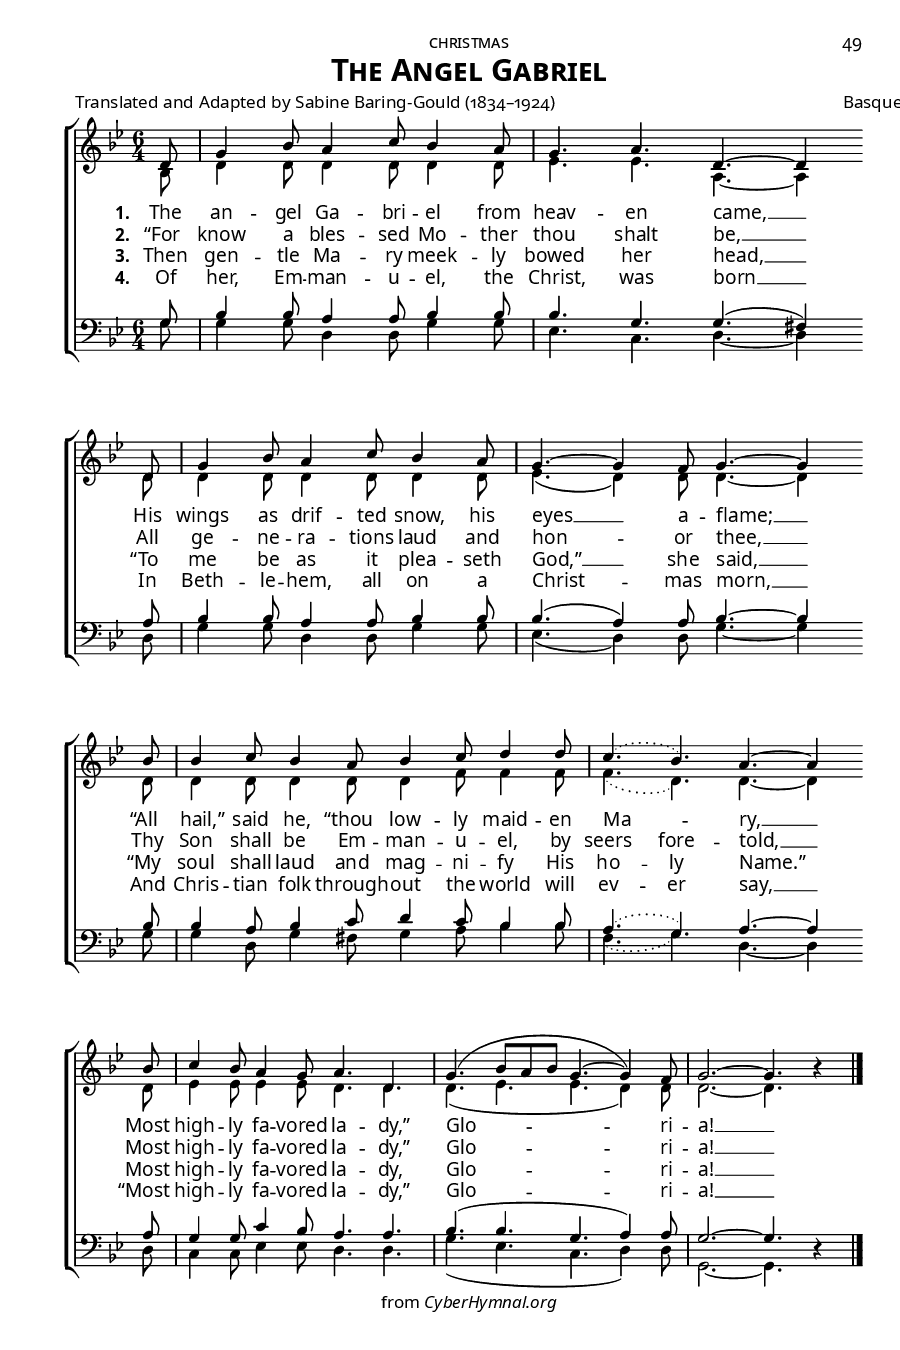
\version "2.14.2"
\include "util.ly"
\header {
  title = \markup{\override #'(font-name . "Garamond Premier Pro Semibold"){ \abs-fontsize #15 \smallCapsOldStyle"The Angel Gabriel"}}
  poet = \markup\oldStyleNum"Translated and Adapted by Sabine Baring-Gould (1834–1924)"
  composer = \markup\oldStyleNum"Basque Carol"
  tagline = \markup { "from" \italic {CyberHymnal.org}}
}
\paper {
  %print-all-headers = ##f
  paper-height = 9\in
  paper-width = 6\in
  indent = 0\in
  %system-system-spacing = #'((basic-distance . 10) (padding . 0))
  %system-system-spacing =
  %  #'((basic-distance . 0)
  %     (minimum-distance . 0)
  %     (padding . -0.35)
  %     (stretchability . 100))
  ragged-last-bottom = ##f
  ragged-bottom = ##f
  two-sided = ##t
  inner-margin = 0.5\in
  outer-margin = 0.25\in
  top-margin = 0.25\in
  bottom-margin = 0.25\in
  first-page-number = #049
  print-first-page-number = ##t
  headerLine = \markup{\override #'(font-name . "Garamond Premier Pro") \smallCapsOldStyle"christmas"}
  oddHeaderMarkup = \markup\fill-line{
     \override #'(font-name . "Garamond Premier Pro")\abs-fontsize #8.5
     \combine 
        \fill-line{"" \on-the-fly #print-page-number-check-first
        \oldStylePageNum""
        }
        \fill-line{\headerLine}
  }
  evenHeaderMarkup = \markup {
     \override #'(font-name . "Garamond Premier Pro")\abs-fontsize #8.5
     \combine
        \on-the-fly #print-page-number-check-first
        \oldStylePageNum""
        \fill-line{\headerLine}
  }
}
#(set-global-staff-size 15) \paper{ #(define fonts (make-pango-font-tree "GoudyOlSt BT" "Garamond Premier Pro" "Garamond Premier Pro" (/ 15 20))) }
global = {
  \key bes \major
  \time 6/4
}

sopMusic = \relative c' {
  \partial 8 d8 |
  \partial 8*9 g4 bes8 a4 c8 bes4 a8 |
  g4. a d,~ d4 \bar""\break d8 |
  
  \partial 8*9 g4 bes8 a4 c8 bes4 a8 |
  g4.~ g4 f8 g4.~ g4 \bar""\break bes8 |
  
  bes4 c8 bes4 a8 bes4 c8 d4 d8 |
  \slurDotted c4.( bes) \slurSolid a4.~ a4 \bar""\break bes8 |
  
  c4 bes8 a4 g8 a4. d, |
  g4.( bes8[ a bes] g4.~ g4) f8 |
  \partial 8*11 g2.~ g4. bes4\rest \bar "|."
}
sopWords = \lyricmode {
  
}

altoMusic = \relative c' {
  bes8 |
  d4 d8 d4 d8 d4 d8 |
  ees4. ees a,~ a4 d8 |
  
  d4 d8 d4 d8 d4 d8 |
  ees4.( d4) d8 d4.~ d4 d8 |
  
  d4 d8 d4 d8 d4 f8 f4 f8 |
  \slurDotted f4.( d) \slurSolid d4.~ d4 d8 |
  
  ees4 ees8 ees4 ees8 d4. d4. |
  d4.( ees ees d4) d8 |
  d2.~ d4. s4 \bar "|."
}
altoWords = \lyricmode {
  \dropLyricsV
  \set stanza = #"1. "
  The an -- gel Ga -- bri -- el from heav -- en came, __
  His wings as drif -- ted snow, his eyes __ a -- flame; __
  “All hail,” said he, “thou low -- ly maid -- en Ma -- ry, __
  Most high -- ly fa -- vored la -- dy,” Glo -- ri -- a! __
}
altoWordsII = \lyricmode {
  \dropLyricsV
  \set stanza = #"2. "
  “For know a bles -- sed Mo -- ther thou shalt be, __
  All ge -- ne -- ra -- tions laud and hon -- or thee, __
  Thy Son shall be Em -- man -- u -- el, by
  \set ignoreMelismata = ##t
  seers fore -- 
  \unset ignoreMelismata
  told, __
  Most high -- ly fa -- vored la -- dy,”
  Glo -- ri -- a! __
}
altoWordsIII = \lyricmode {
  \dropLyricsV
  \set stanza = #"3. "
  Then gen -- tle Ma -- ry meek -- ly bowed her head, __
  “To me be as it plea -- seth God,” __ she said, __
  “My soul shall laud and mag -- ni -- fy His
  \set ignoreMelismata = ##t
  ho -- ly
  \unset ignoreMelismata
  Name.”
%8.5x11 __
  Most high -- ly fa -- vored la -- dy,
  Glo -- ri -- a! __
}
altoWordsIV = \lyricmode {
  \dropLyricsV
  \set stanza = #"4. "
  Of her, Em -- man -- u -- el, the Christ, was born __
  In Beth -- le -- hem, all on a Christ -- mas morn, __
  And Chris -- tian folk through -- out the world will
  \set ignoreMelismata = ##t
  ev -- er
  \unset ignoreMelismata
  say, __
  “Most high -- ly fa -- vored la -- dy,”
  Glo -- ri -- a! __
}

tenorMusic = \relative c' {
  g8 |
  bes4 bes8 a4 a8 bes4 bes8 |
  bes4. g g( fis4) a8 |
  
  bes4 bes8 a4 a8 bes4 bes8 |
  bes4.( a4) a8 bes4.~ bes4 bes8 |
  
  bes4 a8 bes4 c8 d4 c8 bes4 bes8 |
  \slurDotted a4.( g) \slurSolid a~ a4 a8 |
  
  g4 g8 c4 bes8 a4. a |
  bes4.( bes g a4) a8 |
  g2.~ g4. d4\rest \bar "|."
}
tenorWords = \lyricmode {

}

bassMusic = \relative c' {
  g8 |
  g4 g8 d4 d8 g4 g8 |
  ees4. c d~ d4 d8 |
  
  g4 g8 d4 d8 g4 g8 |
  ees4.( d4) d8 g4.~ g4 g8 |
  
  g4 d8 g4 fis8 g4 a8 bes4 bes8 |
  \slurDotted f4.( g) \slurSolid d4.~ d4 d8 |
  
  c4 c8 ees4 ees8 d4. d |
  g( ees c d4) d8 |
  g,2.~ g4. s4 \bar "|."
}
bassWords = \lyricmode {

}

\score {
  <<
   \new ChoirStaff <<
    \new Staff = women <<
      \new Voice = "sopranos" { \voiceOne << \global \sopMusic >> }
      \new Voice = "altos" { \voiceTwo << \global \altoMusic >> }
    >>
    \new Lyrics \with { alignAboveContext = #"women" \override VerticalAxisGroup #'nonstaff-relatedstaff-spacing = #'((basic-distance . 1))} \lyricsto "sopranos" \sopWords
    \new Lyrics = "altosIV"  \with { alignBelowContext = #"women" } \lyricsto "sopranos" \altoWordsIV
    \new Lyrics = "altosIII"  \with { alignBelowContext = #"women" } \lyricsto "sopranos" \altoWordsIII
    \new Lyrics = "altosII"  \with { alignBelowContext = #"women" } \lyricsto "sopranos" \altoWordsII
    \new Lyrics = "altos"  \with { alignBelowContext = #"women" } \lyricsto "sopranos" \altoWords
   \new Staff = men <<
      \clef bass
      \new Voice = "tenors" { \voiceOne << \global \tenorMusic >> }
      \new Voice = "basses" { \voiceTwo << \global \bassMusic >> }
    >>
    \new Lyrics \with { alignAboveContext = #"men" \override VerticalAxisGroup #'nonstaff-relatedstaff-spacing = #'((basic-distance . 1)) } \lyricsto "tenors" \tenorWords
    \new Lyrics \with { alignBelowContext = #"men" \override VerticalAxisGroup #'nonstaff-relatedstaff-spacing = #'((basic-distance . 1)) } \lyricsto "basses" \bassWords
  >>
%    \new PianoStaff << \new Staff { \new Voice { \pianoRH } } \new Staff { \clef "bass" \pianoLH } >>
  >>
  \layout {
    \context {
      \Score
      %\override SpacingSpanner #'base-shortest-duration = #(ly:make-moment 1 8)
      %\override SpacingSpanner #'common-shortest-duration = #(ly:make-moment 1 4)
    }
    \context {
      % Remove all empty staves
      % \Staff \RemoveEmptyStaves \override VerticalAxisGroup #'remove-first = ##t
    }
    \context {
      \Lyrics
      \override LyricText #'X-offset = #center-on-word
    }
  }
  \midi {
    \tempo 4 = 90
    \set Staff.midiInstrument = "flute"
  
    \context {
      \Voice
      \remove "Dynamic_performer"
    }
  }
}
